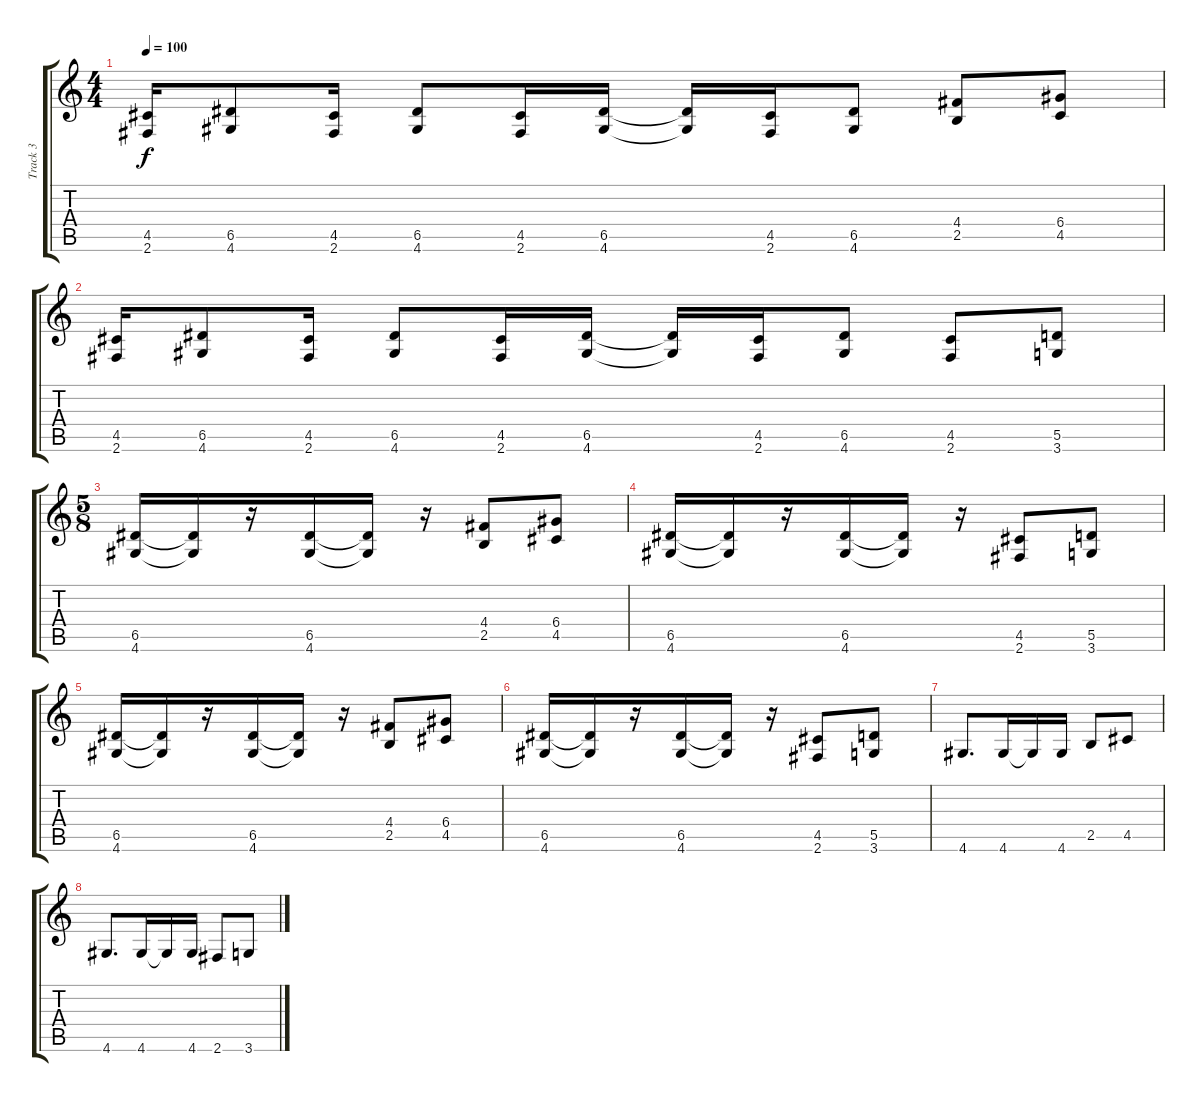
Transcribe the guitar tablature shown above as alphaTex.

\track ("Track 3" "Track 3") {instrument electricguitarjazz}
\staff {score tabs}
\tuning (E4 B3 G3 D3 A2 E2) {hide}
\ts (4 4)
\tempo 100
\clef g2
\ks c
(4.5 2.6).16{dy f} (6.5 4.6).8 (4.5 2.6).16 (6.5 4.6).8 (4.5 2.6).16 (6.5 4.6).16 (6.5{t} 4.6{t}).16 (4.5 2.6).16 (6.5 4.6).8 (4.4 2.5).8 (6.4 4.5).8 |
(4.5 2.6).16 (6.5 4.6).8 (4.5 2.6).16 (6.5 4.6).8 (4.5 2.6).16 (6.5 4.6).16 (6.5{t} 4.6{t}).16 (4.5 2.6).16 (6.5 4.6).8 (4.5 2.6).8 (5.5 3.6).8 |
\ts (5 8)
(6.5 4.6).16 (6.5{t} 4.6{t}).16 r.16 (6.5 4.6).16 (6.5{t} 4.6{t}).16 r.16 (4.4 2.5).8 (6.4 4.5).8 |
(6.5 4.6).16 (6.5{t} 4.6{t}).16 r.16 (6.5 4.6).16 (6.5{t} 4.6{t}).16 r.16 (4.5 2.6).8 (5.5 3.6).8 |
(6.5 4.6).16 (6.5{t} 4.6{t}).16 r.16 (6.5 4.6).16 (6.5{t} 4.6{t}).16 r.16 (4.4 2.5).8 (6.4 4.5).8 |
(6.5 4.6).16 (6.5{t} 4.6{t}).16 r.16 (6.5 4.6).16 (6.5{t} 4.6{t}).16 r.16 (4.5 2.6).8 (5.5 3.6).8 |
4.6.8{d instrument electricguitarmuted} 4.6.16 4.6{t}.16 4.6.16 2.5.8 4.5.8 |
4.6.8{d} 4.6.16 4.6{t}.16 4.6.16 2.6.8 3.6.8
